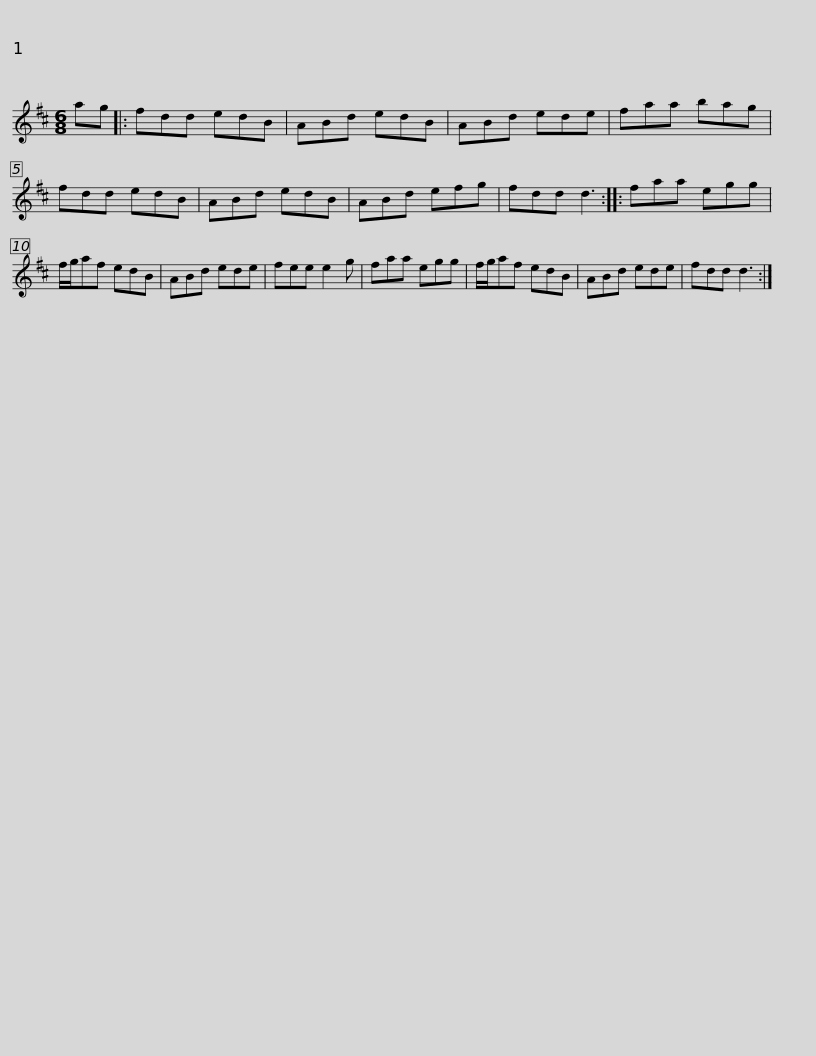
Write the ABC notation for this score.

X:1
L:1/8
M:6/8
I:linebreak $
K:D
V:1 treble
V:1
 ag |: fdd edB | ABd edB | ABd ede | faa bag | %5
 fdd edB | ABd edB |$ ABd efg | fdd d3 :: faa egg | %10
 f/g/af edB | ABd ede | fee e2 g | faa egg |$ f/g/af edB | %15
 ABd ede | fdd d3 :| %17
